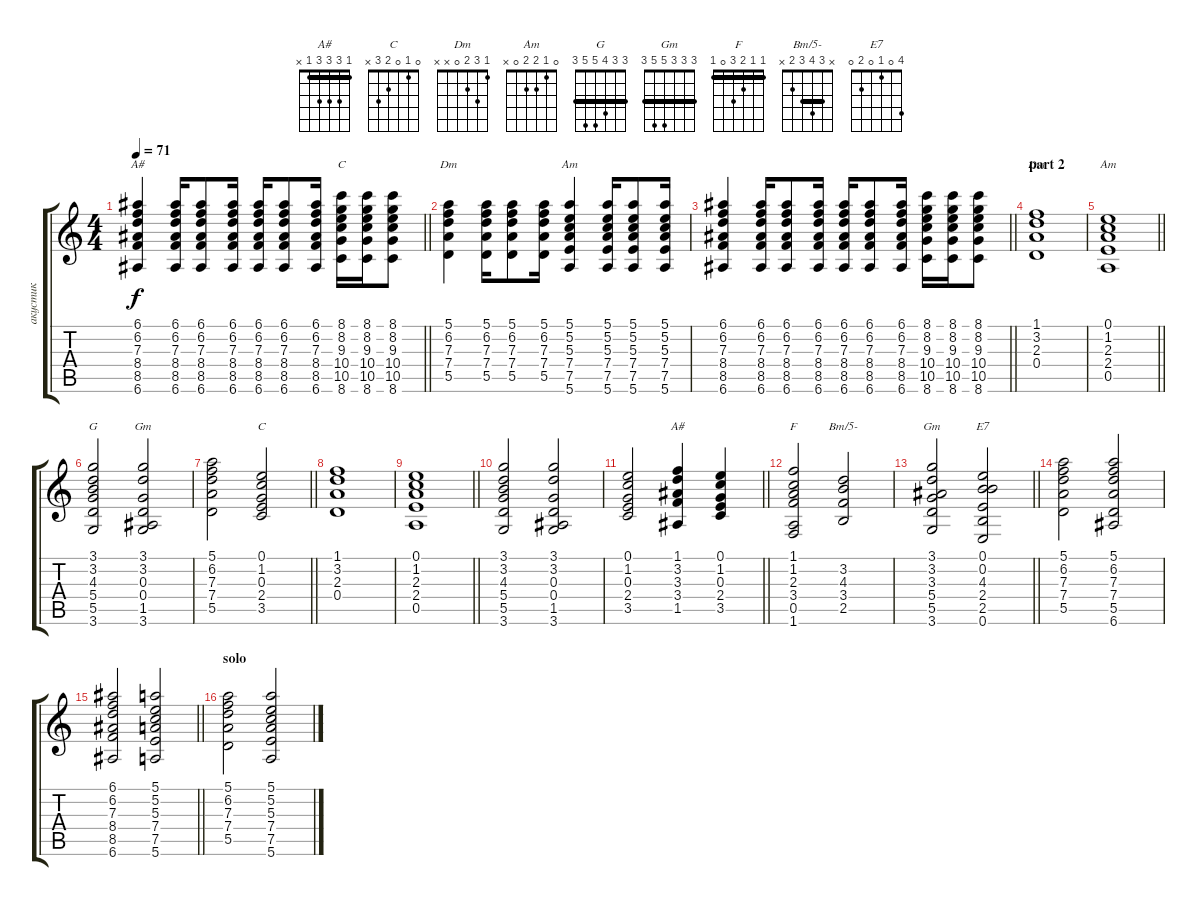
\track ("акустик" "акустик") {instrument acousticguitarsteel}
\staff {score tabs}
\tuning (E4 B3 G3 D3 A2 E2) {hide}
\chord ("A#" 6 6 7 8 8 6) {firstfret 6 barre 6}
\chord ("C" 8 8 9 10 10 8) {firstfret 8 barre 8}
\chord ("Dm" 5 6 7 7 5 x) {firstfret 5 barre 5}
\chord ("Am" 5 5 5 7 7 5) {firstfret 5 barre 5}
\chord ("Dm" 1 3 2 0 x x)
\chord ("Am" 0 1 2 2 0 x)
\chord ("G" 3 3 4 5 5 3) {barre 3}
\chord ("Gm" 3 3 0 0 1 3) {barre 3}
\chord ("C" 0 1 0 2 3 x)
\chord ("A#" 1 3 3 3 1 x) {barre 1}
\chord ("F" 1 1 2 3 0 1) {barre 1}
\chord ("Bm/5-" x 3 4 3 2 x) {barre 3}
\chord ("Gm" 3 3 3 5 5 3) {barre 3}
\chord ("E7" 4 0 1 0 2 0)
\ts (4 4)
\tempo 71
\clef g2
\barLineRight lightlight
\ks c
(6.1 6.2 7.3 8.4 8.5 6.6).4{ch "A#" dy f} (6.1 6.2 7.3 8.4 8.5 6.6).16 (6.1 6.2 7.3 8.4 8.5 6.6).8 (6.1 6.2 7.3 8.4 8.5 6.6).16 (6.1 6.2 7.3 8.4 8.5 6.6).16 (6.1 6.2 7.3 8.4 8.5 6.6).8 (6.1 6.2 7.3 8.4 8.5 6.6).16 (8.1 8.2 9.3 10.4 10.5 8.6).16{ch "C"} (8.1 8.2 9.3 10.4 10.5 8.6).16 (8.1 8.2 9.3 10.4 10.5 8.6).8 |
(5.1 6.2 7.3 7.4 5.5).4{ch "Dm"} (5.1 6.2 7.3 7.4 5.5).16 (5.1 6.2 7.3 7.4 5.5).8 (5.1 6.2 7.3 7.4 5.5).16 (5.1 5.2 5.3 7.4 7.5 5.6).4{ch "Am"} (5.1 5.2 5.3 7.4 7.5 5.6).16 (5.1 5.2 5.3 7.4 7.5 5.6).8 (5.1 5.2 5.3 7.4 7.5 5.6).16 |
\barLineRight lightlight
(6.1 6.2 7.3 8.4 8.5 6.6).4 (6.1 6.2 7.3 8.4 8.5 6.6).16 (6.1 6.2 7.3 8.4 8.5 6.6).8 (6.1 6.2 7.3 8.4 8.5 6.6).16 (6.1 6.2 7.3 8.4 8.5 6.6).16 (6.1 6.2 7.3 8.4 8.5 6.6).8 (6.1 6.2 7.3 8.4 8.5 6.6).16 (8.1 8.2 9.3 10.4 10.5 8.6).16 (8.1 8.2 9.3 10.4 10.5 8.6).16 (8.1 8.2 9.3 10.4 10.5 8.6).8 |
\section ("" "part 2")
(1.1 3.2 2.3 0.4).1{ch "Dm"} |
\barLineRight lightlight
(0.1 1.2 2.3 2.4 0.5).1{ch "Am"} |
(3.1 3.2 4.3 5.4 5.5 3.6).2{ch "G"} (3.1 3.2 0.3 0.4 1.5 3.6).2{ch "Gm"} |
\barLineRight lightlight
(5.1 6.2 7.3 7.4 5.5).2 (0.1 1.2 0.3 2.4 3.5).2{ch "C"} |
(1.1 3.2 2.3 0.4).1 |
\barLineRight lightlight
(0.1 1.2 2.3 2.4 0.5).1 |
(3.1 3.2 4.3 5.4 5.5 3.6).2 (3.1 3.2 0.3 0.4 1.5 3.6).2 |
\barLineRight lightlight
(0.1 1.2 0.3 2.4 3.5).2 (1.1 3.2 3.3 3.4 1.5).4{ch "A#"} (0.1 1.2 0.3 2.4 3.5).4 |
(1.1 1.2 2.3 3.4 0.5 1.6).2{ch "F"} (3.2 4.3 3.4 2.5).2{ch "Bm/5-"} |
\barLineRight lightlight
(3.1 3.2 3.3 5.4 5.5 3.6).2{ch "Gm"} (0.1 0.2 4.3 2.4 2.5 0.6).2{ch "E7"} |
(5.1 6.2 7.3 7.4 5.5).2 (5.1 6.2 7.3 7.4 5.5 6.6).2 |
\barLineRight lightlight
(6.1 6.2 7.3 8.4 8.5 6.6).2 (5.1 5.2 5.3 7.4 7.5 5.6).2 |
\section ("" "solo")
(5.1 6.2 7.3 7.4 5.5).2 (5.1 5.2 5.3 7.4 7.5 5.6).2
